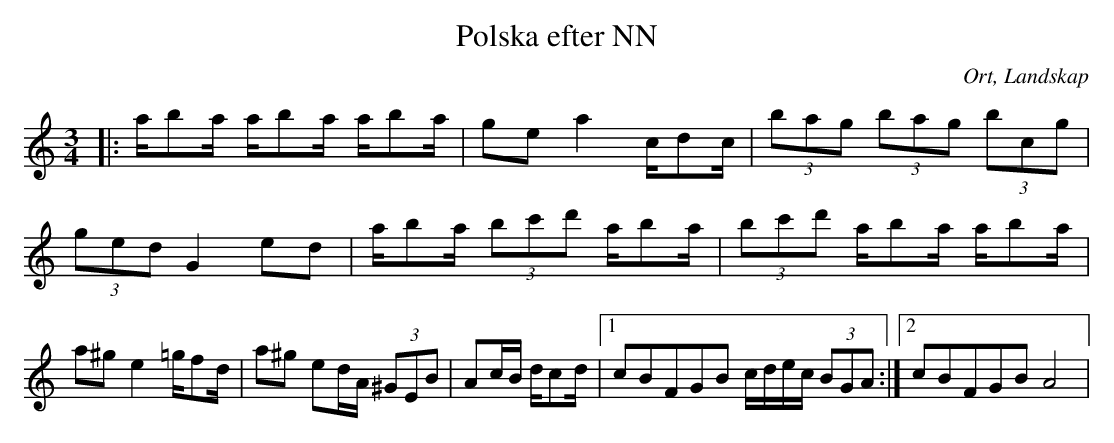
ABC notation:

X:1
T:Polska efter NN
O:Ort, Landskap
M:3/4
L:1/8
K:C
|: a/ba/ a/ba/ a/ba/ | ge a2 c/dc/ |(3bag (3bag (3bcg| (3ged G2 ed | a/ba/ (3bc'd' a/ba/|(3bc'd' a/ba/ a/ba/| a^g e2 =g/fd/ |a^g ed/A/ (3^GEB| Ac/B/ d/cd/|1 c2/5B2/5F2/5G2/5B2/5 c/d/e/c/ (3BGA :|2 c2/5B2/5F2/5G2/5B2/5 A4|
